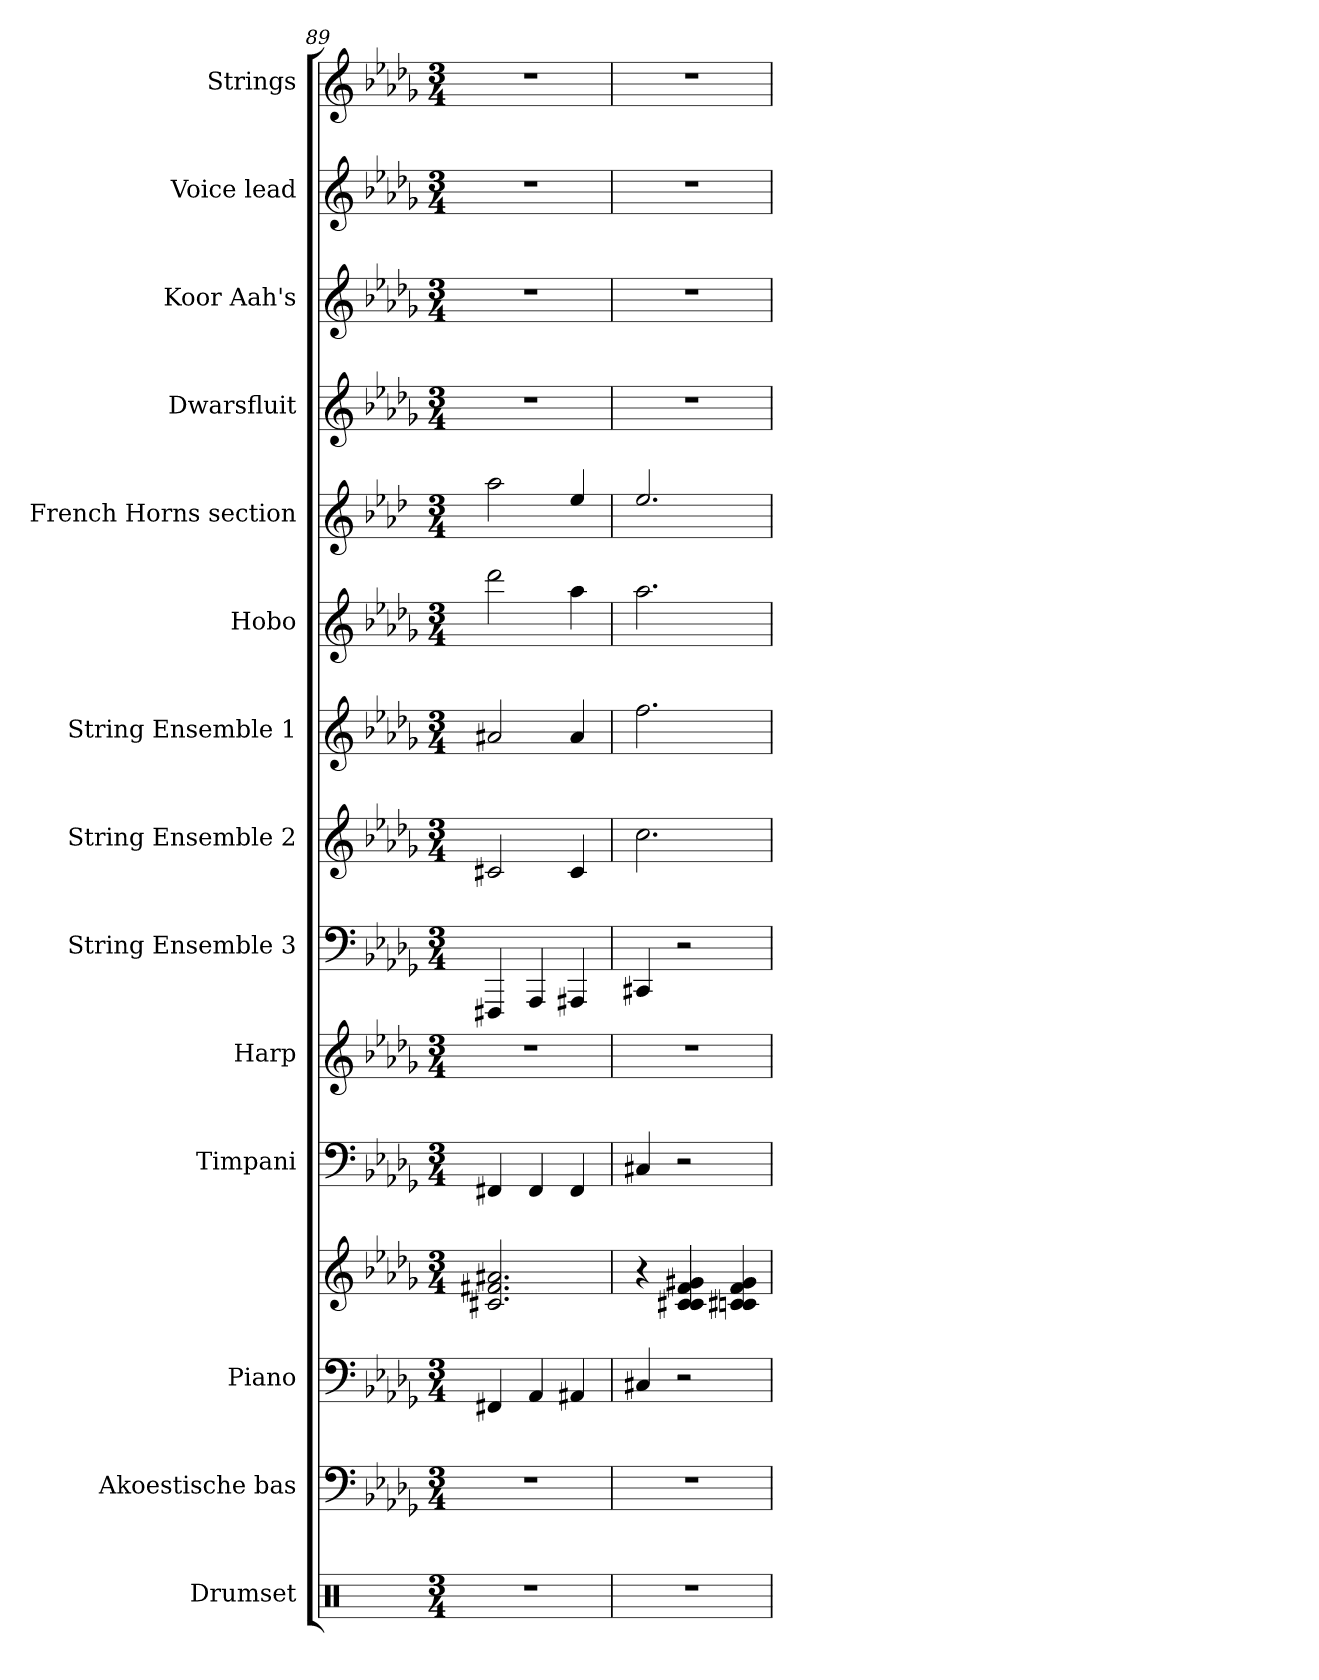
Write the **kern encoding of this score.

**kern	**kern	**kern	**kern	**kern	**kern	**kern	**kern	**kern	**kern	**kern	**kern	**kern	**kern	**kern
*part14	*part13	*part12	*part12	*part11	*part10	*part9	*part8	*part7	*part6	*part5	*part4	*part3	*part2	*part1
*staff15	*staff14	*staff13	*staff12	*staff11	*staff10	*staff9	*staff8	*staff7	*staff6	*staff5	*staff4	*staff3	*staff2	*staff1
*I"Drumset	*I"Akoestische bas	*I"Piano	*	*I"Timpani	*I"Harp	*I"String Ensemble 3	*I"String Ensemble 2	*I"String Ensemble 1	*I"Hobo	*I"French Horns section	*I"Dwarsfluit	*I"Koor Aah's	*I"Voice lead	*I"Strings
*I'D. set	*I'Bas	*I'Piano	*	*I'Timpani	*I'Harp	*I'String Ensemble 3	*I'String Ensemble 2	*I'String Ensemble 1	*I'Hobo	*I'French Horns section	*I'Dwarsfluit	*I'Koor Aah's	*I'Voice lead	*I'Strings
*clefX	*clefF4	*clefF4	*clefG2	*clefF4	*clefG2	*clefF4	*clefG2	*clefG2	*clefG2	*clefG2	*clefG2	*clefG2	*clefG2	*clefG2
*	*ITrd7c12	*	*	*	*	*	*	*	*	*ITrd4c7	*	*	*	*
*k[]	*k[b-e-a-d-g-]	*k[b-e-a-d-g-]	*k[b-e-a-d-g-]	*k[b-e-a-d-g-]	*k[b-e-a-d-g-]	*k[b-e-a-d-g-]	*k[b-e-a-d-g-]	*k[b-e-a-d-g-]	*k[b-e-a-d-g-]	*k[b-e-a-d-g-]	*k[b-e-a-d-g-]	*k[b-e-a-d-g-]	*k[b-e-a-d-g-]	*k[b-e-a-d-g-]
*M3/4	*M3/4	*M3/4	*M3/4	*M3/4	*M3/4	*M3/4	*M3/4	*M3/4	*M3/4	*M3/4	*M3/4	*M3/4	*M3/4	*M3/4
=89	=89	=89	=89	=89	=89	=89	=89	=89	=89	=89	=89	=89	=89	=89
2.r	2.r	4FF#X/	2.c#X/ 2.f#X/ 2.a#X/	4FF#X/	2.r	4FFF#X/	2c#X/	2a#X/	2ddd-\	2dd-\	2.r	2.r	2.r	2.r
.	.	4AA-/	.	4FF#/	.	4AAA-/	.	.	.	.	.	.	.	.
.	.	4AA#X/	.	4FF#/	.	4AAA#X/	4c#/	4a#/	4aa-\	4a-/	.	.	.	.
!!LO:PB:g=z
=90	=90	=90	=90	=90	=90	=90	=90	=90	=90	=90	=90	=90	=90	=90
2.r	2.r	4C#X/	4r	4C#X/	2.r	4CC#X/	2.cc\	2.ff\	2.aa-\	2.a-/	2.r	2.r	2.r	2.r
.	.	2r	4c/ 4c#X/ 4f/ 4g#X/	2r	.	2r	.	.	.	.	.	.	.	.
.	.	.	4cn/ 4c#X/ 4f/ 4g#/	.	.	.	.	.	.	.	.	.	.	.
=	=	=	=	=	=	=	=	=	=	=	=	=	=	=
*-	*-	*-	*-	*-	*-	*-	*-	*-	*-	*-	*-	*-	*-	*-
